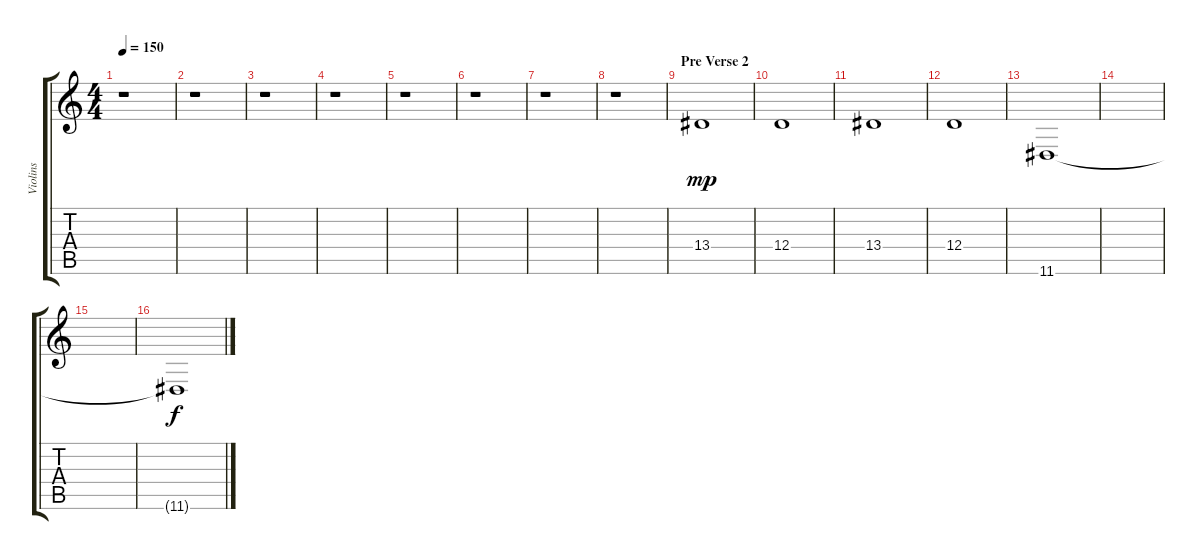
\track ("Violins" "Violins") {instrument stringensemble1}
\staff {score tabs}
\tuning (E4 B3 G3 D3 A2 E2) {hide}
\ts (4 4)
\tempo 150
\clef g2
\ks c
r.1{dy f} |
r.1 |
r.1 |
r.1 |
r.1 |
r.1 |
r.1 |
r.1 |
\section ("" "Pre Verse 2")
13.4.1{dy mp} |
12.4.1 |
13.4.1 |
12.4.1 |
11.6.1 |
|
|
11.6{t}.1{dy f}
